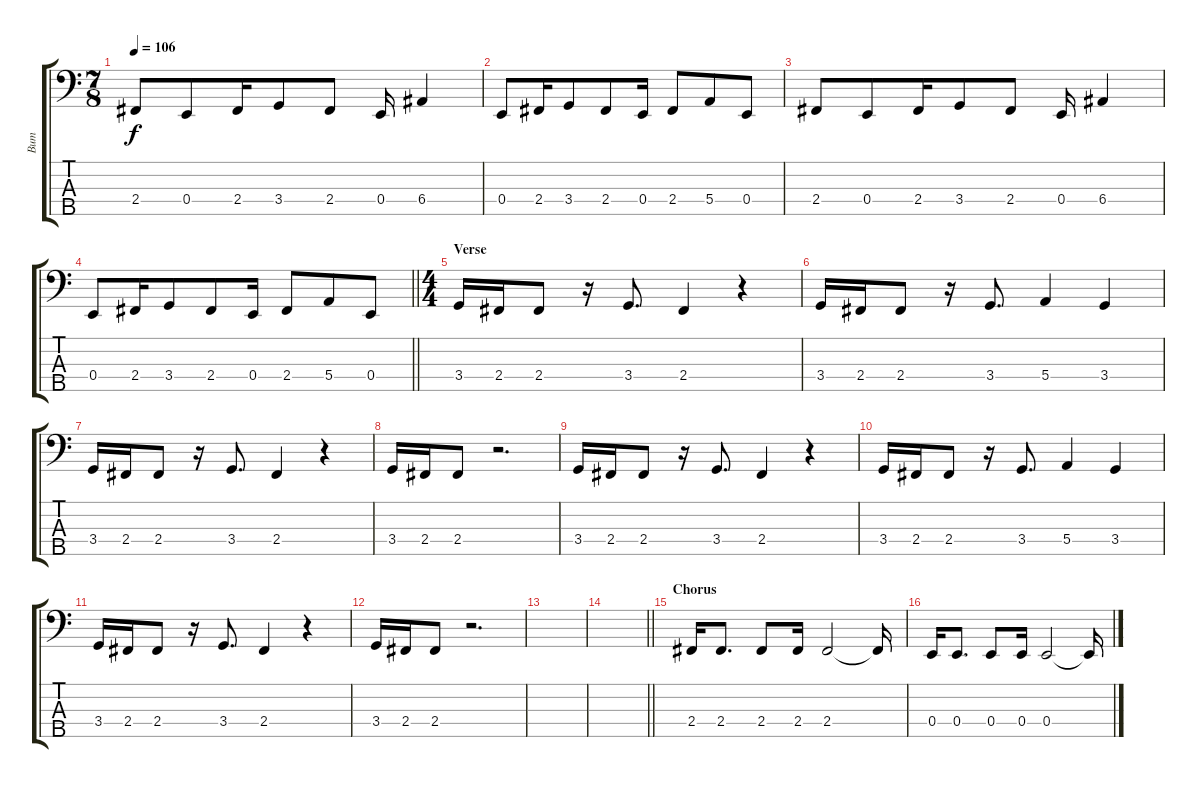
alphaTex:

\track ("Вит" "Вит") {instrument electricbasspick}
\staff {score tabs}
\tuning (G2 D2 A1 E1 B0) {hide}
\ts (7 8)
\tempo 106
\clef f4
\ks c
2.4.8{dy f} 0.4.8 2.4.16 3.4.8 2.4.8 0.4.16 6.4.4 |
0.4.8 2.4.16 3.4.8 2.4.8 0.4.16 2.4.8 5.4.8 0.4.8 |
2.4.8 0.4.8 2.4.16 3.4.8 2.4.8 0.4.16 6.4.4 |
\barLineRight lightlight
0.4.8 2.4.16 3.4.8 2.4.8 0.4.16 2.4.8 5.4.8 0.4.8 |
\ts (4 4)
\section ("" "Verse")
3.4.16 2.4.16 2.4.8 r.16 3.4.8{d} 2.4.4 r.4 |
3.4.16 2.4.16 2.4.8 r.16 3.4.8{d} 5.4.4 3.4.4 |
3.4.16 2.4.16 2.4.8 r.16 3.4.8{d} 2.4.4 r.4 |
3.4.16 2.4.16 2.4.8 r.2{d} |
3.4.16 2.4.16 2.4.8 r.16 3.4.8{d} 2.4.4 r.4 |
3.4.16 2.4.16 2.4.8 r.16 3.4.8{d} 5.4.4 3.4.4 |
3.4.16 2.4.16 2.4.8 r.16 3.4.8{d} 2.4.4 r.4 |
3.4.16 2.4.16 2.4.8 r.2{d} |
|
\barLineRight lightlight
|
\section ("" "Chorus")
2.4.16 2.4.8{d} 2.4.8 2.4.16 2.4.2 2.4{t}.16 |
0.4.16 0.4.8{d} 0.4.8 0.4.16 0.4.2 0.4{t}.16
